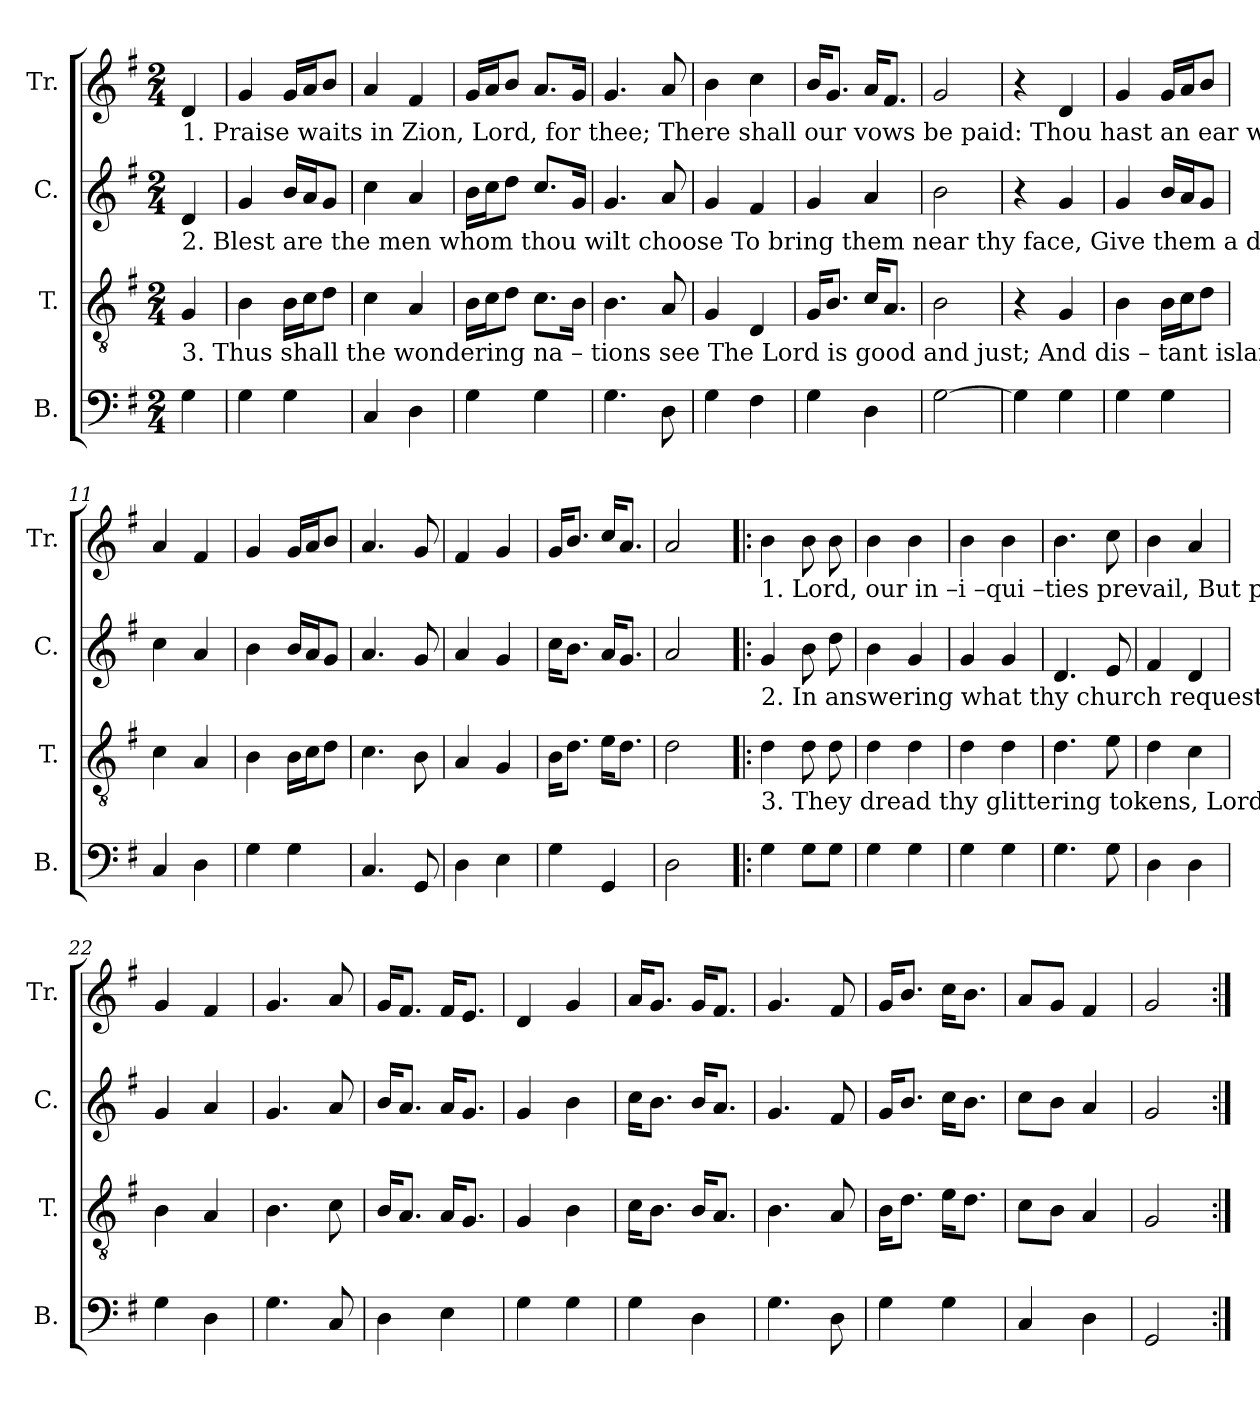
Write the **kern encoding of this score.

**kern	**kern	**kern	**kern
*part4	*part3	*part2	*part1
*staff4	*staff3	*staff2	*staff1
*I"B.	*I"T.	*I"C.	*I"Tr.
*I'B.	*I'T.	*I'C.	*I'Tr.
*clefF4	*clefGv2	*clefG2	*clefG2
*k[f#]	*k[f#]	*k[f#]	*k[f#]
*M2/4	*M2/4	*M2/4	*M2/4
*MM80	*MM80	*MM80	*MM80
=1	=1	=1	=1
!	!	!	!LO:TX:b:t=1. Praise waits  in      Zion,    Lord,     for      thee;  There shall  our vows  be  paid&colon;    Thou  hast  an      ear when  sin – ners  pray;  All flesh shall seek  thine    aid.
!	!	!LO:TX:b:t=2. Blest  are  the   men  whom  thou   wilt   choose  To  bring  them  near  thy  face,     Give  them  a      dwelling  in   thine   house,  To feast up – on    thy    grace.	!
!	!LO:TX:b:t=3. Thus shall  the   wondering  na   –  tions    see  The  Lord  is  good    and    just;     And  dis – tant     islands  fly   to       thee,  And make thy name  their  trust.	!	!
4G!\	4G!/	4d!/	4d!/
=2	=2	=2	=2
4G!\	4B!\	4g!/	4g!/
4G!\	16B!\LL	16b!/LL	16g!/LL
.	16c!\J	16a!/J	16a!/J
.	8d!\J	8g!/J	8b!/J
=3	=3	=3	=3
4C!/	4c!\	4cc!\	4a!/
4D!\	4A!/	4a!/	4f#!/
=4	=4	=4	=4
4G!\	16B!\LL	16b!\LL	16g!/LL
.	16c!\J	16cc!\J	16a!/J
.	8d!\J	8dd!\J	8b!/J
4G!\	8.c!\L	8.cc!/L	8.a!/L
.	16B!\Jk	16g!/Jk	16g!/Jk
=5	=5	=5	=5
4.G!\	4.B!\	4.g!/	4.g!/
8D!\	8A!/	8a!/	8a!/
=6	=6	=6	=6
4G!\	4G!/	4g!/	4b!\
4F#!\	4D!/	4f#!/	4cc!\
=7	=7	=7	=7
4G!\	16G!/KL	4g!/	16b!/KL
.	8.B!/J	.	8.g!/J
4D!\	16c!/KL	4a!/	16a!/KL
.	8.A!/J	.	8.f#!/J
=8	=8	=8	=8
[2G!\	2B!\	2b!\	2g!/
=9	=9	=9	=9
4G!\]	4r	4r	4r
4G!\	4G!/	4g!/	4d!/
=10	=10	=10	=10
4G!\	4B!\	4g!/	4g!/
4G!\	16B!\LL	16b!/LL	16g!/LL
.	16c!\J	16a!/J	16a!/J
.	8d!\J	8g!/J	8b!/J
=11	=11	=11	=11
4C!/	4c!\	4cc!\	4a!/
4D!\	4A!/	4a!/	4f#!/
=12	=12	=12	=12
4G!\	4B!\	4b!\	4g!/
4G!\	16B!\LL	16b!/LL	16g!/LL
.	16c!\J	16a!/J	16a!/J
.	8d!\J	8g!/J	8b!/J
=13	=13	=13	=13
4.C!/	4.c!\	4.a!/	4.a!/
8GG!/	8B!\	8g!/	8g!/
=14	=14	=14	=14
4D!\	4A!/	4a!/	4f#!/
4E!\	4G!/	4g!/	4g!/
=15	=15	=15	=15
4G!\	16B!\KL	16cc!\KL	16g!/KL
.	8.d!\J	8.b!\J	8.b!/J
4GG!/	16e!\KL	16a!/KL	16cc!/KL
.	8.d!\J	8.g!/J	8.a!/J
=16	=16	=16	=16
2D!\	2d!\	2a!/	2a!/
!!LO:LB:g=z
=17!|:	=17!|:	=17!|:	=17!|:
!	!	!	!LO:TX:b:t=1. Lord,  our  in –i –qui –ties  prevail,   But  pardoning grace is thine;  And  thou    wilt     grant  us   power   and     skill     To    con  –  quer      eve  –  ry   sin.
!	!	!LO:TX:b:t=2. In answering what thy church requests Thy truth and terror shine,  And works   of         dreadful  right – eous  –  ness   Ful  –  fill     thy        kind   de – sign.	!
!	!LO:TX:b:t=3. They dread thy glittering tokens, Lord, When signs in heav'n appear;  But   they    shall     learn  thy  ho   –   ly      word,  And  love      as         well    as    fear.	!	!
4G!\	4d!\	4g!/	4b!\
8G!\L	8d!\	8b!\	8b!\
8G!\J	8d!\	8dd!\	8b!\
=18	=18	=18	=18
4G!\	4d!\	4b!\	4b!\
4G!\	4d!\	4g!/	4b!\
=19	=19	=19	=19
4G!\	4d!\	4g!/	4b!\
4G!\	4d!\	4g!/	4b!\
=20	=20	=20	=20
4.G!\	4.d!\	4.d!/	4.b!\
8G!\	8e!\	8e!/	8cc!\
=21	=21	=21	=21
4D!\	4d!\	4f#!/	4b!\
4D!\	4c!\	4d!/	4a!/
=22	=22	=22	=22
4G!\	4B!\	4g!/	4g!/
4D!\	4A!/	4a!/	4f#!/
=23	=23	=23	=23
4.G!\	4.B!\	4.g!/	4.g!/
8C!/	8c!\	8a!/	8a!/
=24	=24	=24	=24
4D!\	16B!/KL	16b!/KL	16g!/KL
.	8.A!/J	8.a!/J	8.f#!/J
4E!\	16A!/KL	16a!/KL	16f#!/KL
.	8.G!/J	8.g!/J	8.e!/J
=25	=25	=25	=25
4G!\	4G!/	4g!/	4d!/
4G!\	4B!\	4b!\	4g!/
=26	=26	=26	=26
4G!\	16c!\KL	16cc!\KL	16a!/KL
.	8.B!\J	8.b!\J	8.g!/J
4D!\	16B!/KL	16b!/KL	16g!/KL
.	8.A!/J	8.a!/J	8.f#!/J
=27	=27	=27	=27
4.G!\	4.B!\	4.g!/	4.g!/
8D!\	8A!/	8f#!/	8f#!/
=28	=28	=28	=28
4G!\	16B!\KL	16g!/KL	16g!/KL
.	8.d!\J	8.b!/J	8.b!/J
4G!\	16e!\KL	16cc!\KL	16cc!\KL
.	8.d!\J	8.b!\J	8.b!\J
=29	=29	=29	=29
4C!/	8c!\L	8cc!\L	8a!/L
.	8B!\J	8b!\J	8g!/J
4D!\	4A!/	4a!/	4f#!/
=30	=30	=30	=30
2GG!/	2G!/	2g!/	2g!/
=:|!	=:|!	=:|!	=:|!
*-	*-	*-	*-
